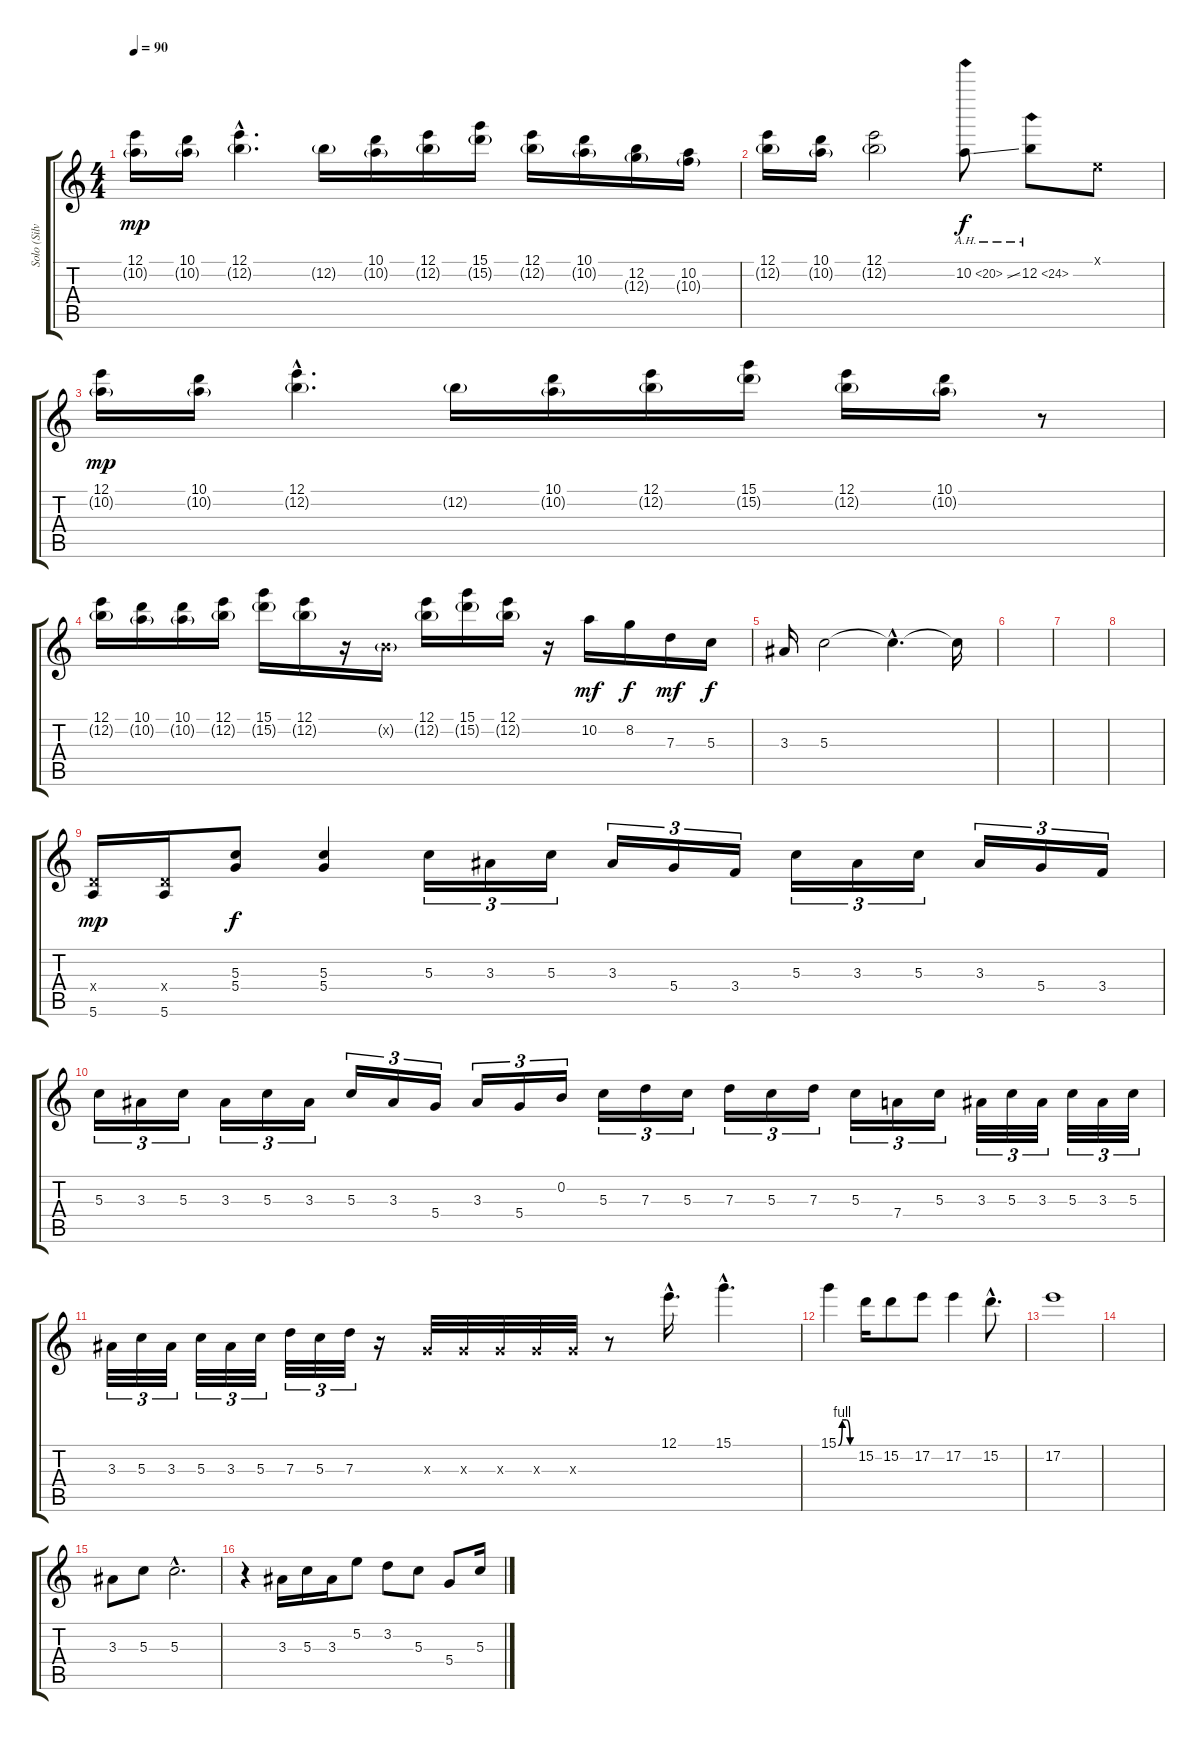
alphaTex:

\track ("Solo (Silver)" "Solo (Silv") {instrument distortionguitar}
\staff {score tabs}
\tuning (E4 B3 G3 D3 A2 E2) {hide}
\ts (4 4)
\tempo 90
\clef g2
\ks c
(12.1 10.2{g}).16{dy mp} (10.1 10.2{g}).16 (12.1{hac} 12.2{g hac}).4{d} 12.2{g}.16 (10.1 10.2{g}).16 (12.1 12.2{g}).16 (15.1 15.2{g}).16 (12.1 12.2{g}).16 (10.1 10.2{g}).16 (12.2 12.3{g}).16 (10.2 10.3{g}).16 |
(12.1 12.2{g}).16 (10.1 10.2{g}).16 (12.1 12.2{g}).2 10.2{ah 10 ss}.8{dy f} 12.2{ah 12}.8 0.1{x}.8 |
(12.1 10.2{g}).16{dy mp} (10.1 10.2{g}).16 (12.1{hac} 12.2{g hac}).4{d} 12.2{g}.16 (10.1 10.2{g}).16 (12.1 12.2{g}).16 (15.1 15.2{g}).16 (12.1 12.2{g}).16 (10.1 10.2{g}).16 r.8 |
(12.1 12.2{g}).16 (10.1 10.2{g}).16 (10.1 10.2{g}).16 (12.1 12.2{g}).16 (15.1 15.2{g}).16 (12.1 12.2{g}).16 r.16 0.2{g x}.16 (12.1 12.2{g}).16 (15.1 15.2{g}).16 (12.1 12.2{g}).16 r.16 10.2.16{dy mf} 8.2.16{dy f} 7.3.16{dy mf} 5.3.16{dy f} |
3.3.16 5.3.2 5.3{hac t}.4{d} 5.3{t}.16 |
|
|
|
(0.4{x} 5.6).16{dy mp} (0.4{x} 5.6).16 (5.3 5.4).8{dy f} (5.3 5.4).4 5.3.16{tu (3 2)} 3.3.16{tu (3 2)} 5.3.16{tu (3 2)} 3.3.16{tu (3 2)} 5.4.16{tu (3 2)} 3.4.16{tu (3 2)} 5.3.16{tu (3 2)} 3.3.16{tu (3 2)} 5.3.16{tu (3 2)} 3.3.16{tu (3 2)} 5.4.16{tu (3 2)} 3.4.16{tu (3 2)} |
5.3.16{tu (3 2)} 3.3.16{tu (3 2)} 5.3.16{tu (3 2)} 3.3.16{tu (3 2)} 5.3.16{tu (3 2)} 3.3.16{tu (3 2)} 5.3.16{tu (3 2)} 3.3.16{tu (3 2)} 5.4.16{tu (3 2)} 3.3.16{tu (3 2)} 5.4.16{tu (3 2)} 0.2.16{tu (3 2)} 5.3.16{tu (3 2)} 7.3.16{tu (3 2)} 5.3.16{tu (3 2)} 7.3.16{tu (3 2)} 5.3.16{tu (3 2)} 7.3.16{tu (3 2)} 5.3.16{tu (3 2)} 7.4.16{tu (3 2)} 5.3.16{tu (3 2)} 3.3.32{tu (3 2)} 5.3.32{tu (3 2)} 3.3.32{tu (3 2)} 5.3.32{tu (3 2)} 3.3.32{tu (3 2)} 5.3.32{tu (3 2)} |
3.3.32{tu (3 2)} 5.3.32{tu (3 2)} 3.3.32{tu (3 2)} 5.3.32{tu (3 2)} 3.3.32{tu (3 2)} 5.3.32{tu (3 2)} 7.3.32{tu (3 2)} 5.3.32{tu (3 2)} 7.3.32{tu (3 2)} r.16 0.3{x}.32 0.3{x}.32 0.3{x}.32 0.3{x}.32 0.3{x}.32 r.8 12.1{hac}.16{d} 15.1{hac}.4{d} |
15.1{be (custom 0 0 15 4 30 4 45 0 60 0)}.4 15.2.16 15.2.8 17.2.8 17.2.4 15.2{hac}.8{d} |
17.2.1 |
|
3.3.8 5.3.8 5.3{hac}.2{d} |
r.4 3.3.16 5.3.16 3.3.16 5.2.8 3.2.8 5.3.8 5.4.8 5.3.16
